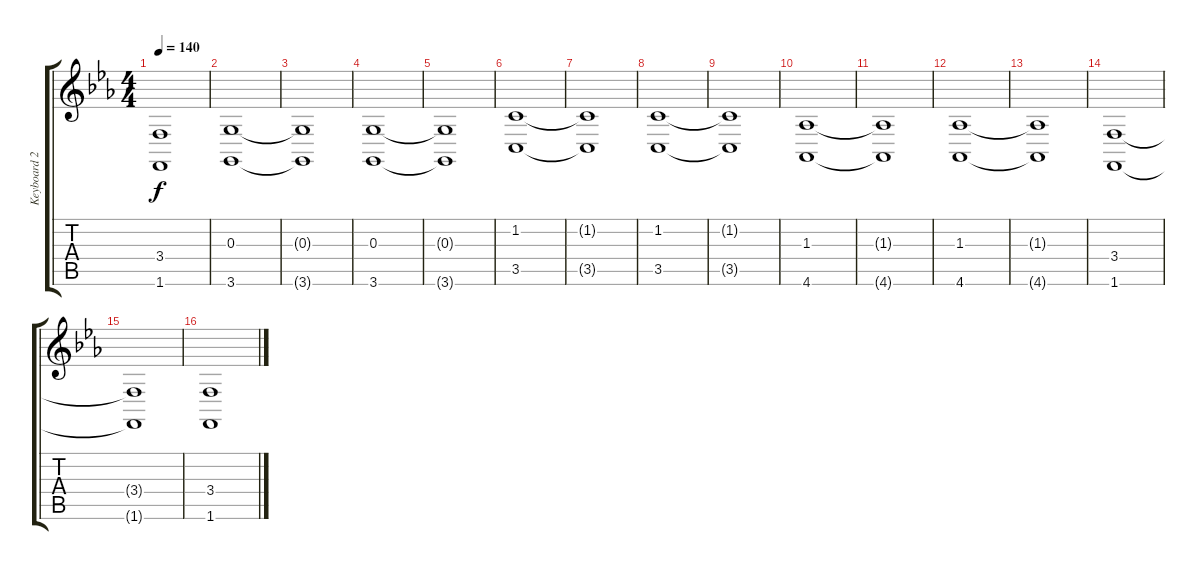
\track ("Keyboard 2" "Keyboard 2") {instrument stringensemble1}
\staff {score tabs}
\tuning (E4 B3 G3 D3 A2 E2) {hide}
\ts (4 4)
\tempo 140
\clef g2
\ks eb
(3.4{t} 1.6{t}).1{dy f} |
(0.3 3.6).1 |
(0.3{t} 3.6{t}).1 |
(0.3 3.6).1 |
(0.3{t} 3.6{t}).1 |
(1.2 3.5).1 |
(1.2{t} 3.5{t}).1 |
(1.2 3.5).1 |
(1.2{t} 3.5{t}).1 |
(1.3 4.6).1 |
(1.3{t} 4.6{t}).1 |
(1.3 4.6).1 |
(1.3{t} 4.6{t}).1 |
(3.4 1.6).1 |
(3.4{t} 1.6{t}).1 |
(3.4 1.6).1
